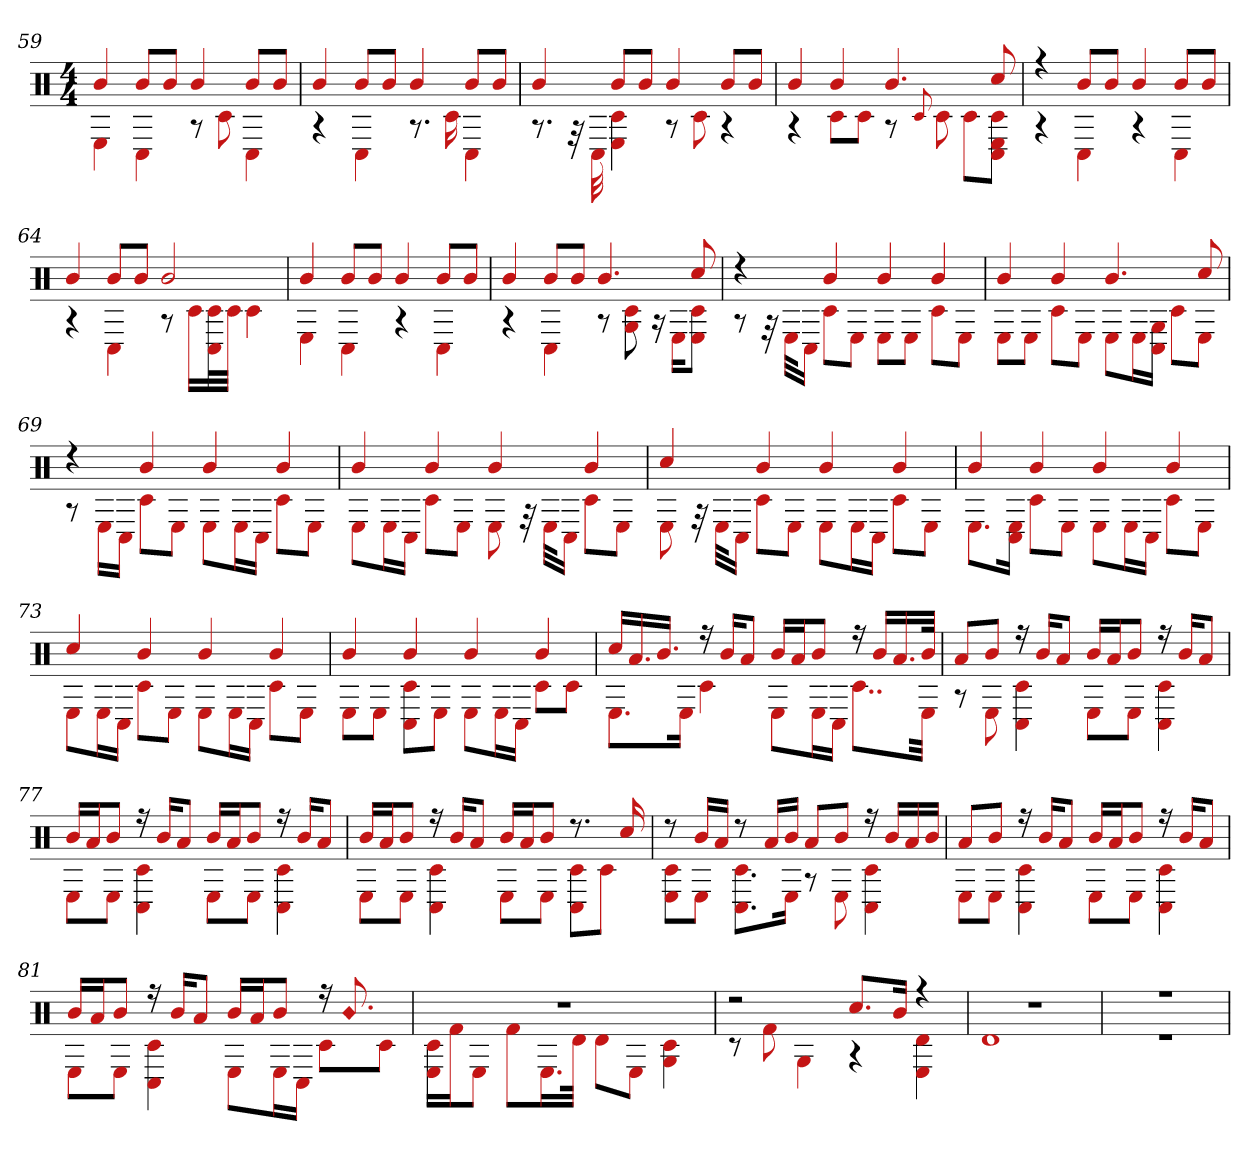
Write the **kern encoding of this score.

**kern
*part1
*staff1
*clefX
*k[]
*M4/4
=59
*^
4b	4E
8bL	4C#
8bJ	.
4b	8r
.	8c#
8bL	4C#
8bJ	.
=60	=60
4b	4r
8bL	4C#
8bJ	.
4b	8.r
.	16c#
8bL	4C#
8bJ	.
=61	=61
4b	8.r
.	32r
.	32C#
8bL	4c# 4E
8bJ	.
4b	8r
.	8c#
8bL	4r
8bJ	.
=62	=62
4b	4r
4b	8c#L
.	8c#J
4.b	8r
.	8qqc#
.	8c#
.	8c#L
8cc#	8c# 8E 8C#J
=63	=63
4r	4r
8bL	4C#
8bJ	.
4b	4r
8bL	4C#
8bJ	.
=64	=64
4b	4r
8bL	4C#
8bJ	.
2b	8r
.	16c#LL
.	32C# 32c#L
.	32c#JJJ
.	4c#
=65	=65
4b	4E
8bL	4C#
8bJ	.
4b	4r
8bL	4C#
8bJ	.
=66	=66
4b	4r
8bL	4C#
8bJ	.
4.b	8r
.	8G 8c#
.	16r
.	16EKL
8cc#	8c# 8EJ
=67	=67
4r	8r
.	32r
.	32EKLL
.	16C#JJ
4b	8c#L
.	8EJ
4b	8EL
.	8EJ
4b	8c#L
.	8EJ
=68	=68
4b	8EL
.	8EJ
4b	8c#L
.	8EJ
4.b	8EL
.	16EL
.	16G 16C#JJ
.	8c#L
8cc#	8EJ
=69	=69
4r	8r
.	16ELL
.	16C#JJ
4b	8c#L
.	8EJ
4b	8EL
.	16EL
.	16C#JJ
4b	8c#L
.	8EJ
=70	=70
4b	8EL
.	16EL
.	16C#JJ
4b	8c#L
.	8EJ
4b	8E
.	32r
.	32EKLL
.	16C#JJ
4b	8c#L
.	8EJ
=71	=71
4cc#	8E
.	32r
.	32EKLL
.	16C#JJ
4b	8c#L
.	8EJ
4b	8EL
.	16EL
.	16C#JJ
4b	8c#L
.	8EJ
=72	=72
4b	8.EL
.	16E 16C#Jk
4b	8c#L
.	8EJ
4b	8EL
.	16EL
.	16C#JJ
4b	8c#L
.	8EJ
=73	=73
4cc#	8EL
.	16EL
.	16C#JJ
4b	8c#L
.	8EJ
4b	8EL
.	16EL
.	16C#JJ
4b	8c#L
.	8EJ
=74	=74
4b	8EL
.	8EJ
4b	8C# 8c#L
.	8EJ
4b	8EL
.	16EL
.	16C#JJ
4b	8c#L
.	8c#J
=75	=75
16cc#LL	8.EL
16.a	.
16.bJJ	.
.	16EJk
16r	4c#
16bKL	.
8aJ	.
16bLL	8EL
16aJ	.
8bJ	16EL
.	16C#JJ
16r	8..c#L
16bLL	.
16.a	.
32bJJk	32EJkk
=76	=76
8aL	8r
8bJ	8E
16r	4C# 4c#
16bKL	.
8aJ	.
16bLL	8EL
16aJ	.
8bJ	8EJ
16r	4c# 4C#
16bKL	.
8aJ	.
=77	=77
16bLL	8EL
16aJ	.
8bJ	8EJ
16r	4c# 4C#
16bKL	.
8aJ	.
16bLL	8EL
16aJ	.
8bJ	8EJ
16r	4c# 4C#
16bKL	.
8aJ	.
=78	=78
16bLL	8EL
16aJ	.
8bJ	8EJ
16r	4C# 4c#
16bKL	.
8aJ	.
16bLL	8EL
16aJ	.
8bJ	8EJ
8.r	8C# 8c#L
.	8c#J
16cc#	.
=79	=79
8r	8E 8c#L
16bLL	8EJ
16aJJ	.
8r	8.C# 8.c#L
16aLL	.
16bJJ	16EJk
8aL	8r
8bJ	8E
16r	4C# 4c#
16bLL	.
16a	.
16bJJ	.
=80	=80
8aL	8EL
8bJ	8EJ
16r	4C# 4c#
16bKL	.
8aJ	.
16bLL	8EL
16aJ	.
8bJ	8EJ
16r	4C# 4c#
16bKL	.
8aJ	.
=81	=81
16bLL	8EL
16aJ	.
8bJ	8EJ
16r	4C# 4c#
16bKL	.
8aJ	.
16bLL	8EL
16aJ	.
8bJ	16EL
.	16C#JJ
16r	8c#L
!LO:N:head=diamond	!
8.b	.
.	8c#J
=82	=82
1r	16E 16c#LL
.	16f#J
.	8EJ
.	8f#L
.	16.EL
.	32dJJk
.	8dL
.	8EJ
.	4c# 4G
=83	=83
2r	8r
.	8f#
.	4G
8.cc#L	4r
16bJk	.
4r	4E 4d
=84	=84
1r	1d
=85	=85
1r	1r
*v	*v
=
*-
